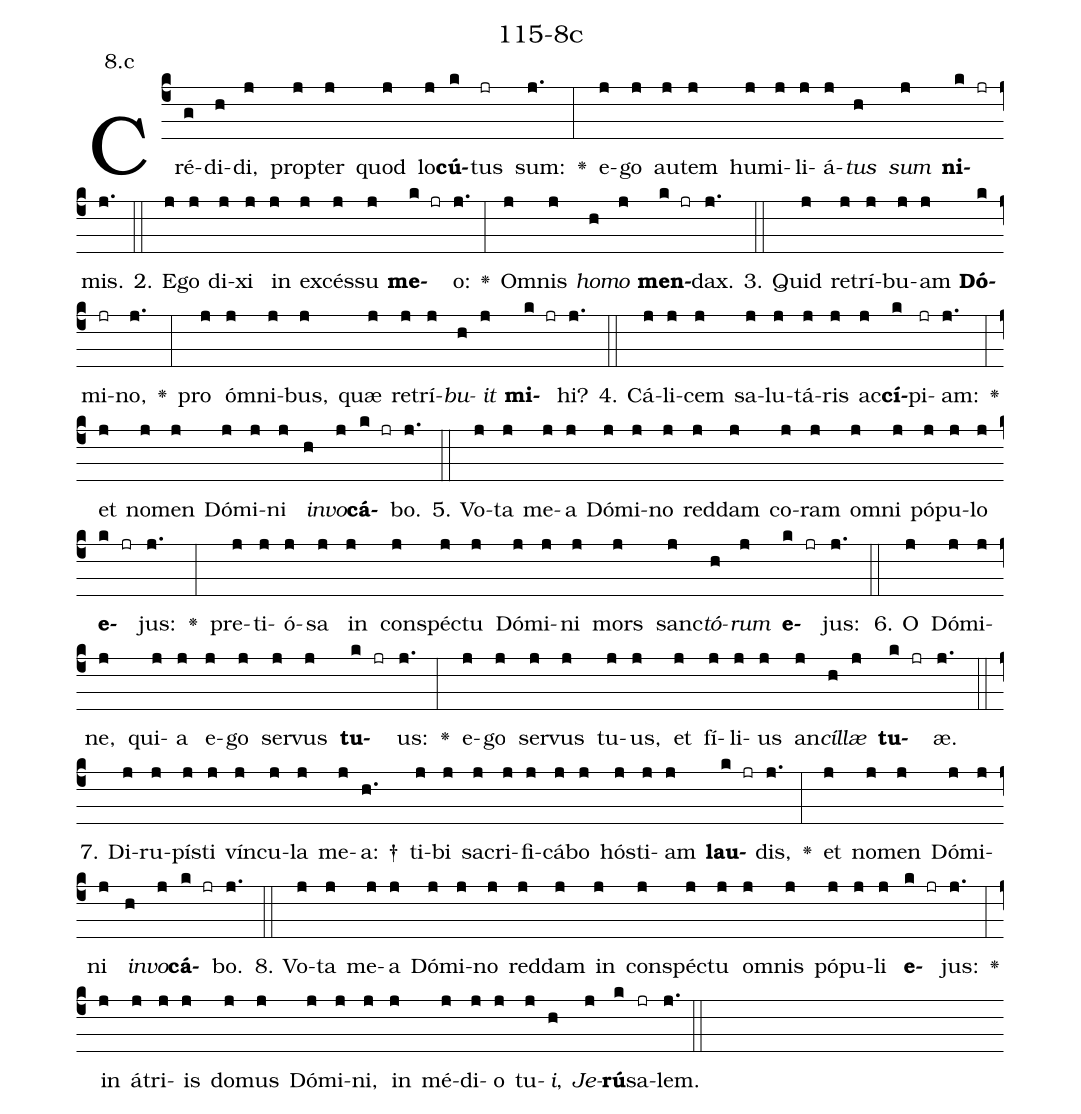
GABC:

name: 115-8c;
annotation: 8.c;
%%
(c4)Cré(g)di(h)di,(j) prop(j)ter(j) quod(j) lo(j)<b>cú</b>(k)tus(jr) sum:(j.) <v>\greheightstar</v>(:) e(j)go(j) au(j)tem(j) hu(j)mi(j)li(j)á(j)<i>tus</i>(h) <i>sum</i>(j) <b>ni</b>(k jr)mis.(j.) (::)
2. E(j)go(j) di(j)xi(j) in(j) ex(j)cés(j)su(j) <b>me</b>(k jr)o:(j.) <v>\greheightstar</v>(:) Om(j)nis(j) <i>ho</i>(h)<i>mo</i>(j) <b>men</b>(k jr)dax.(j.) (::)
3. Quid(j) re(j)trí(j)bu(j)am(j) <b>Dó</b>(k)mi(jr)no,(j.) <v>\greheightstar</v>(:) pro(j) óm(j)ni(j)bus,(j) quæ(j) re(j)trí(j)<i>bu</i>(h)<i>it</i>(j) <b>mi</b>(k jr)hi?(j.) (::)
4. Cá(j)li(j)cem(j) sa(j)lu(j)tá(j)ris(j) ac(j)<b>cí</b>(k)pi(jr)am:(j.) <v>\greheightstar</v>(:) et(j) no(j)men(j) Dó(j)mi(j)ni(j) <i>in</i>(h)<i>vo</i>(j)<b>cá</b>(k jr)bo.(j.) (::)
5. Vo(j)ta(j) me(j)a(j) Dó(j)mi(j)no(j) red(j)dam(j) co(j)ram(j) om(j)ni(j) pó(j)pu(j)lo(j) <b>e</b>(k jr)jus:(j.) <v>\greheightstar</v>(:) pre(j)ti(j)ó(j)sa(j) in(j) con(j)spéc(j)tu(j) Dó(j)mi(j)ni(j) mors(j) sanc(j)<i>tó</i>(h)<i>rum</i>(j) <b>e</b>(k jr)jus:(j.) (::)
6. O(j) Dó(j)mi(j)ne,(j) qui(j)a(j) e(j)go(j) ser(j)vus(j) <b>tu</b>(k jr)us:(j.) <v>\greheightstar</v>(:) e(j)go(j) ser(j)vus(j) tu(j)us,(j) et(j) fí(j)li(j)us(j) an(j)<i>cíl</i>(h)<i>læ</i>(j) <b>tu</b>(k jr)æ.(j.) (::)
7. Di(j)ru(j)pís(j)ti(j) vín(j)cu(j)la(j) me(j)a: †(h.) ti(j)bi(j) sa(j)cri(j)fi(j)cá(j)bo(j) hós(j)ti(j)am(j) <b>lau</b>(k jr)dis,(j.) <v>\greheightstar</v>(:) et(j) no(j)men(j) Dó(j)mi(j)ni(j) <i>in</i>(h)<i>vo</i>(j)<b>cá</b>(k jr)bo.(j.) (::)
8. Vo(j)ta(j) me(j)a(j) Dó(j)mi(j)no(j) red(j)dam(j) in(j) con(j)spéc(j)tu(j) om(j)nis(j) pó(j)pu(j)li(j) <b>e</b>(k jr)jus:(j.) <v>\greheightstar</v>(:) in(j) á(j)tri(j)is(j) do(j)mus(j) Dó(j)mi(j)ni,(j) in(j) mé(j)di(j)o(j) tu(j)<i>i</i>,(h) <i>Je</i>(j)<b>rú</b>(k)sa(jr)lem.(j.) (::)
